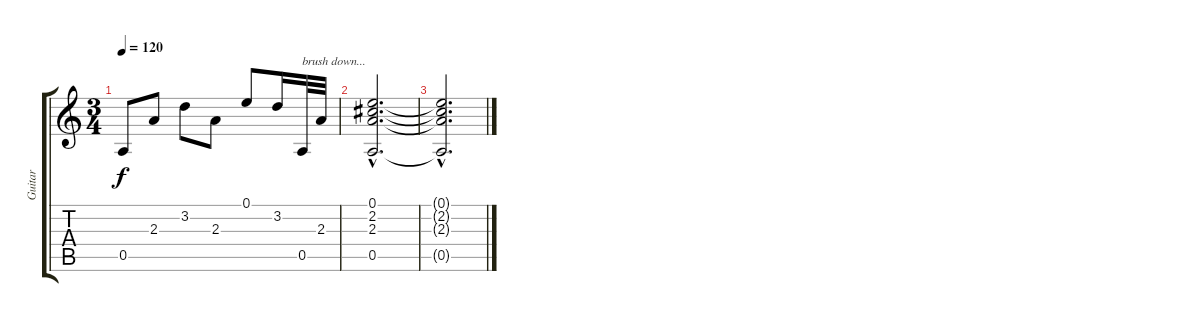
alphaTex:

\track ("Guitar" "Guitar") {instrument acousticguitarsteel}
\staff {score tabs}
\tuning (E4 B3 G3 D3 A2 E2) {hide}
\ts (3 4)
\tempo 120
\clef g2
\ks c
0.5.8{dy f} 2.3.8 3.2.8 2.3.8 0.1.8 3.2.16 0.5.32{txt "brush down..."} 2.3.32 |
(0.1{hac} 2.2{hac} 2.3{hac} 0.5{hac}).2{d} |
(0.1{hac t} 2.2{hac t} 2.3{hac t} 0.5{hac t}).2{d}
